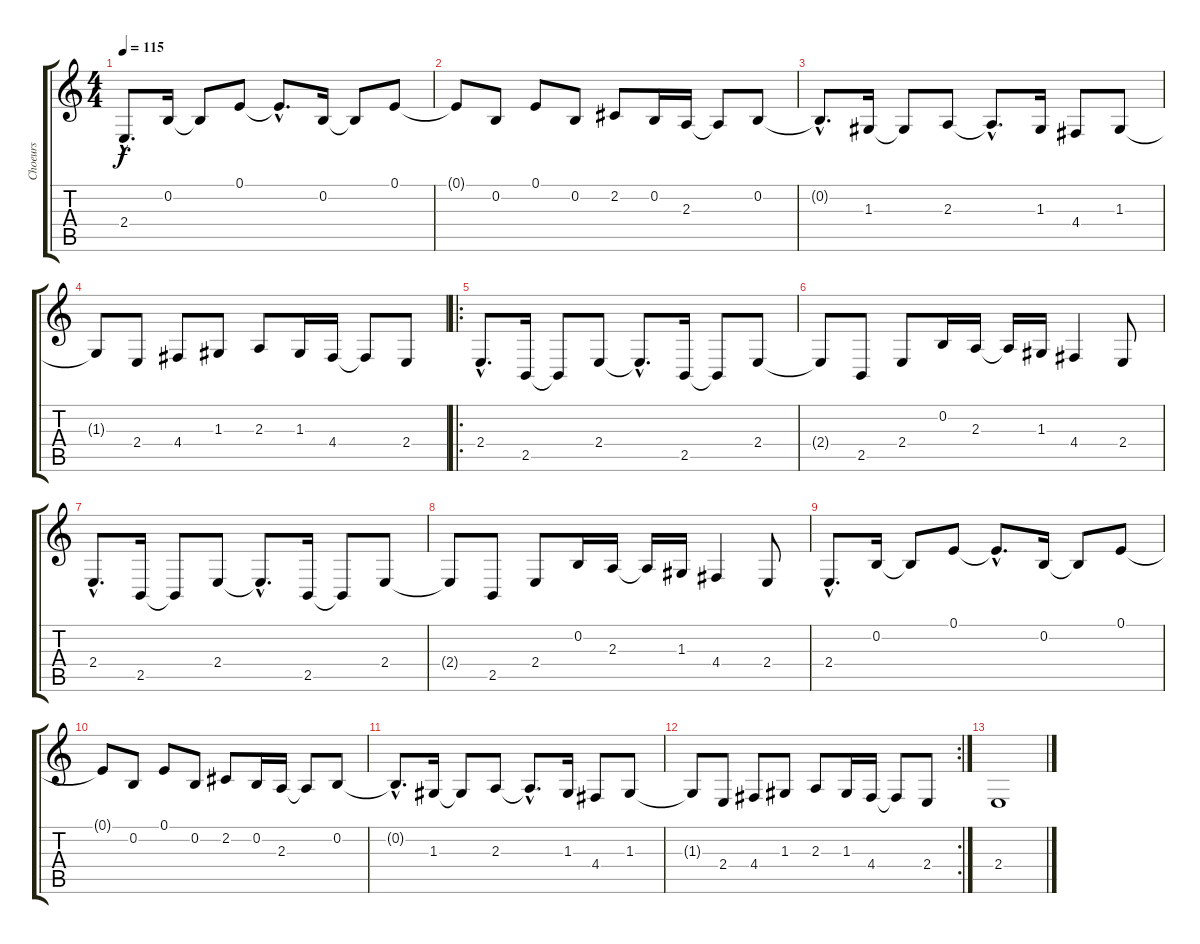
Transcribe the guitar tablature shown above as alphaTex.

\track ("Choeurs" "Choeurs") {instrument choiraahs}
\staff {score tabs}
\tuning (E4 B3 G3 D3 A2 E2) {hide}
\ts (4 4)
\tempo 115
\clef g2
\ks c
2.4{hac}.8{d dy f} 0.2.16 0.2{t}.8 0.1.8 0.1{hac t}.8{d} 0.2.16 0.2{t}.8 0.1.8 |
0.1{t}.8 0.2.8 0.1.8 0.2.8 2.2.8 0.2.16 2.3.16 2.3{t}.8 0.2.8 |
0.2{hac t}.8{d} 1.3.16 1.3{t}.8 2.3.8 2.3{hac t}.8{d} 1.3.16 4.4.8 1.3.8 |
1.3{t}.8 2.4.8 4.4.8 1.3.8 2.3.8 1.3.16 4.4.16 4.4{t}.8 2.4.8 |
\ro
2.4{hac}.8{d} 2.5.16 2.5{t}.8 2.4.8 2.4{hac t}.8{d} 2.5.16 2.5{t}.8 2.4.8 |
2.4{t}.8 2.5.8 2.4.8 0.2.16 2.3.16 2.3{t}.16 1.3.16 4.4.4 2.4.8 |
2.4{hac}.8{d} 2.5.16 2.5{t}.8 2.4.8 2.4{hac t}.8{d} 2.5.16 2.5{t}.8 2.4.8 |
2.4{t}.8 2.5.8 2.4.8 0.2.16 2.3.16 2.3{t}.16 1.3.16 4.4.4 2.4.8 |
2.4{hac}.8{d} 0.2.16 0.2{t}.8 0.1.8 0.1{hac t}.8{d} 0.2.16 0.2{t}.8 0.1.8 |
0.1{t}.8 0.2.8 0.1.8 0.2.8 2.2.8 0.2.16 2.3.16 2.3{t}.8 0.2.8 |
0.2{hac t}.8{d} 1.3.16 1.3{t}.8 2.3.8 2.3{hac t}.8{d} 1.3.16 4.4.8 1.3.8 |
\rc 2
1.3{t}.8 2.4.8 4.4.8 1.3.8 2.3.8 1.3.16 4.4.16 4.4{t}.8 2.4.8 |
2.4.1
